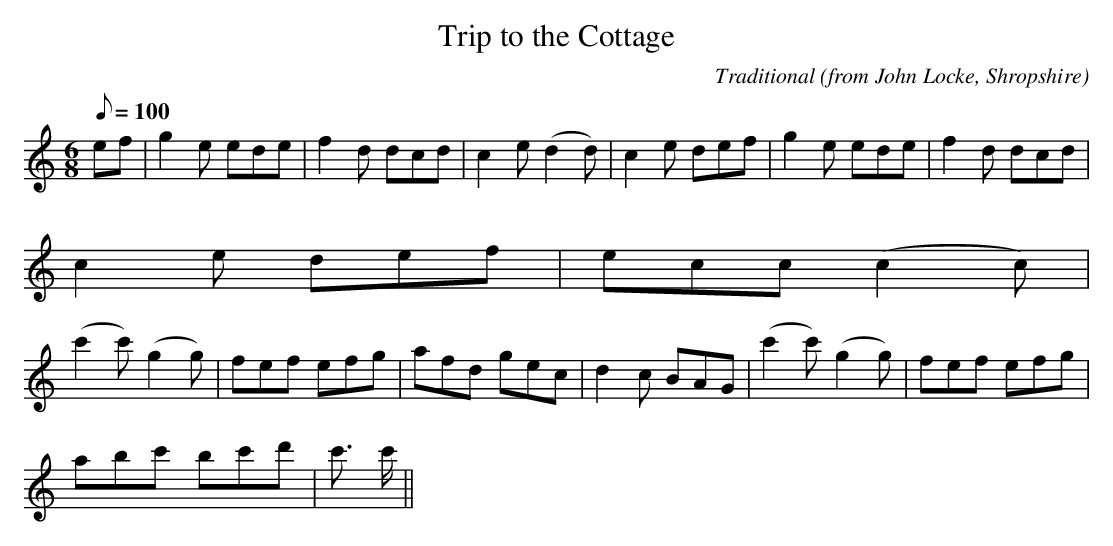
X:1
T:Trip to the Cottage
C:Traditional (from John Locke, Shropshire)
M:6/8
L:1/8
Q:100
K:C
ef| g2 e ede | f2 d dcd | c2 e (d2d) | c2 e def | g2 e ede | f2 d dcd |
c2 e def | ecc (c2c) |
(c'2c') (g2g) | fef efg | afd gec | d2 c BAG |(c'2c') (g2g) | fef efg |
abc' bc'd' | c'> c'||
